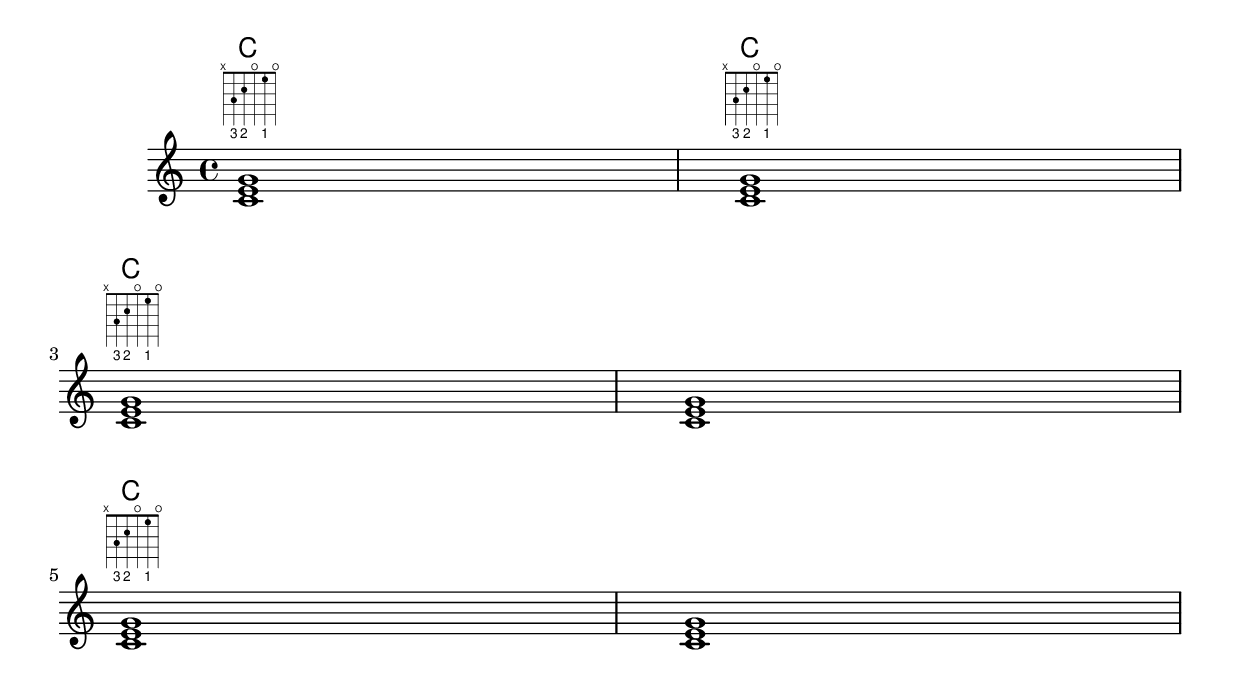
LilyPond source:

% Do not edit this file; it is automatically
% generated from Documentation/snippets/new
% This file is in the public domain.
%% Note: this file works from version 2.13.36
\version "2.13.36"

\header {
%% Translation of GIT committish: fa19277d20f8ab0397c560eb0e7b814bd804ecec
  texidoces = "
Se puede hacer que los diagramas de posiciones se muestren sólo
cuando el acorde cambia o al comienzo de una nueva línea.

"

  doctitlees = "Cambios de acorde de posiciones de trastes"


%% Translation of GIT committish: 0a868be38a775ecb1ef935b079000cebbc64de40
texidocde = "
Bunddiagramme können definiert werden, sodass sie nur angezeigt werden,
wenn der Akkord sich ändert oder eine neue Zeile anfängt.

"

  doctitlede = "Akkordänderungen für Bunddiagramme"

  lsrtags = "fretted-strings"
  texidoc = "FretBoards can be set to display only when the chord changes
or at the beginning of a new line."
  doctitle = "chordChanges for FretBoards"
} % begin verbatim


\include "predefined-guitar-fretboards.ly"

myChords = \chordmode {
  c1 c1 \break
  \set chordChanges = ##t
  c1 c1 \break
  c1 c1 \break
}

<<
  \new ChordNames { \myChords }
  \new FretBoards { \myChords }
  \new Staff { \myChords }
>>
